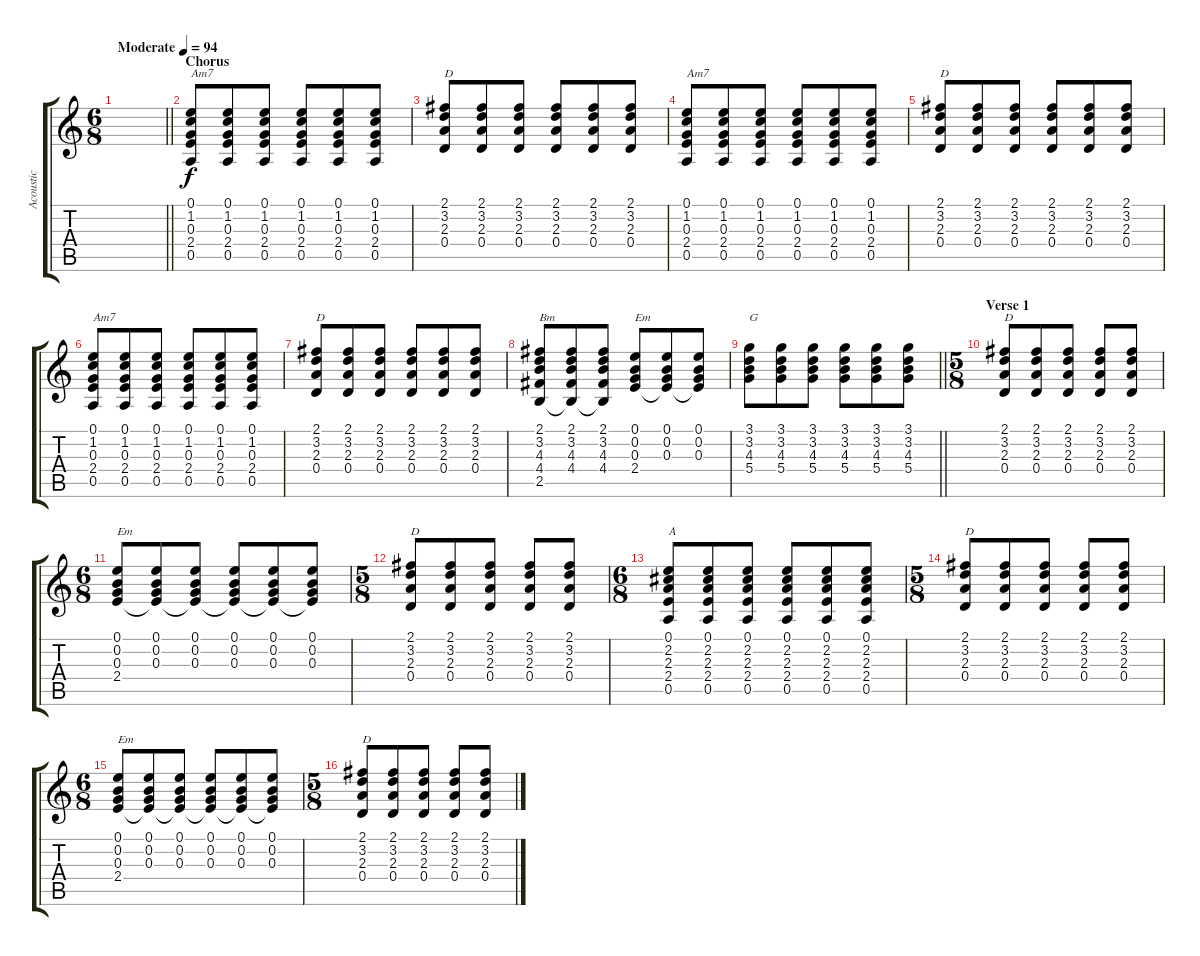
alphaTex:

\track ("Acoustic" "Acoustic") {instrument acousticguitarsteel}
\staff {score tabs}
\tuning (E4 B3 G3 D3 A2 E2) {hide}
\ts (6 8)
\tempo (94 "Moderate")
\clef g2
\barLineRight lightlight
\ks c
|
\section ("" "Chorus")
(0.1 1.2 0.3 2.4 0.5).8{txt "Am7"} (0.1 1.2 0.3 2.4 0.5).8 (0.1 1.2 0.3 2.4 0.5).8 (0.1 1.2 0.3 2.4 0.5).8 (0.1 1.2 0.3 2.4 0.5).8 (0.1 1.2 0.3 2.4 0.5).8 |
(2.1 3.2 2.3 0.4).8{txt "D"} (2.1 3.2 2.3 0.4).8 (2.1 3.2 2.3 0.4).8 (2.1 3.2 2.3 0.4).8 (2.1 3.2 2.3 0.4).8 (2.1 3.2 2.3 0.4).8 |
(0.1 1.2 0.3 2.4 0.5).8{txt "Am7"} (0.1 1.2 0.3 2.4 0.5).8 (0.1 1.2 0.3 2.4 0.5).8 (0.1 1.2 0.3 2.4 0.5).8 (0.1 1.2 0.3 2.4 0.5).8 (0.1 1.2 0.3 2.4 0.5).8 |
(2.1 3.2 2.3 0.4).8{txt "D"} (2.1 3.2 2.3 0.4).8 (2.1 3.2 2.3 0.4).8 (2.1 3.2 2.3 0.4).8 (2.1 3.2 2.3 0.4).8 (2.1 3.2 2.3 0.4).8 |
(0.1 1.2 0.3 2.4 0.5).8{txt "Am7"} (0.1 1.2 0.3 2.4 0.5).8 (0.1 1.2 0.3 2.4 0.5).8 (0.1 1.2 0.3 2.4 0.5).8 (0.1 1.2 0.3 2.4 0.5).8 (0.1 1.2 0.3 2.4 0.5).8 |
(2.1 3.2 2.3 0.4).8{txt "D"} (2.1 3.2 2.3 0.4).8 (2.1 3.2 2.3 0.4).8 (2.1 3.2 2.3 0.4).8 (2.1 3.2 2.3 0.4).8 (2.1 3.2 2.3 0.4).8 |
(2.1 3.2 4.3 4.4 2.5).8{txt "Bm"} (2.1 3.2 4.3 4.4 2.5{t}).8 (2.1 3.2 4.3 4.4 2.5{t}).8 (0.1 0.2 0.3 2.4).8{txt "Em"} (0.1 0.2 0.3 2.4{t}).8 (0.1 0.2 0.3 2.4{t}).8 |
\barLineRight lightlight
(3.1 3.2 4.3 5.4).8{txt "G"} (3.1 3.2 4.3 5.4).8 (3.1 3.2 4.3 5.4).8 (3.1 3.2 4.3 5.4).8 (3.1 3.2 4.3 5.4).8 (3.1 3.2 4.3 5.4).8 |
\ts (5 8)
\section ("" "Verse 1")
(2.1 3.2 2.3 0.4).8{txt "D"} (2.1 3.2 2.3 0.4).8 (2.1 3.2 2.3 0.4).8 (2.1 3.2 2.3 0.4).8 (2.1 3.2 2.3 0.4).8 |
\ts (6 8)
(0.1 0.2 0.3 2.4).8{txt "Em"} (0.1 0.2 0.3 2.4{t}).8 (0.1 0.2 0.3 2.4{t}).8 (0.1 0.2 0.3 2.4{t}).8 (0.1 0.2 0.3 2.4{t}).8 (0.1 0.2 0.3 2.4{t}).8 |
\ts (5 8)
(2.1 3.2 2.3 0.4).8{txt "D"} (2.1 3.2 2.3 0.4).8 (2.1 3.2 2.3 0.4).8 (2.1 3.2 2.3 0.4).8 (2.1 3.2 2.3 0.4).8 |
\ts (6 8)
(0.1 2.2 2.3 2.4 0.5).8{txt "A"} (0.1 2.2 2.3 2.4 0.5).8 (0.1 2.2 2.3 2.4 0.5).8 (0.1 2.2 2.3 2.4 0.5).8 (0.1 2.2 2.3 2.4 0.5).8 (0.1 2.2 2.3 2.4 0.5).8 |
\ts (5 8)
(2.1 3.2 2.3 0.4).8{txt "D"} (2.1 3.2 2.3 0.4).8 (2.1 3.2 2.3 0.4).8 (2.1 3.2 2.3 0.4).8 (2.1 3.2 2.3 0.4).8 |
\ts (6 8)
(0.1 0.2 0.3 2.4).8{txt "Em"} (0.1 0.2 0.3 2.4{t}).8 (0.1 0.2 0.3 2.4{t}).8 (0.1 0.2 0.3 2.4{t}).8 (0.1 0.2 0.3 2.4{t}).8 (0.1 0.2 0.3 2.4{t}).8 |
\ts (5 8)
(2.1 3.2 2.3 0.4).8{txt "D"} (2.1 3.2 2.3 0.4).8 (2.1 3.2 2.3 0.4).8 (2.1 3.2 2.3 0.4).8 (2.1 3.2 2.3 0.4).8
